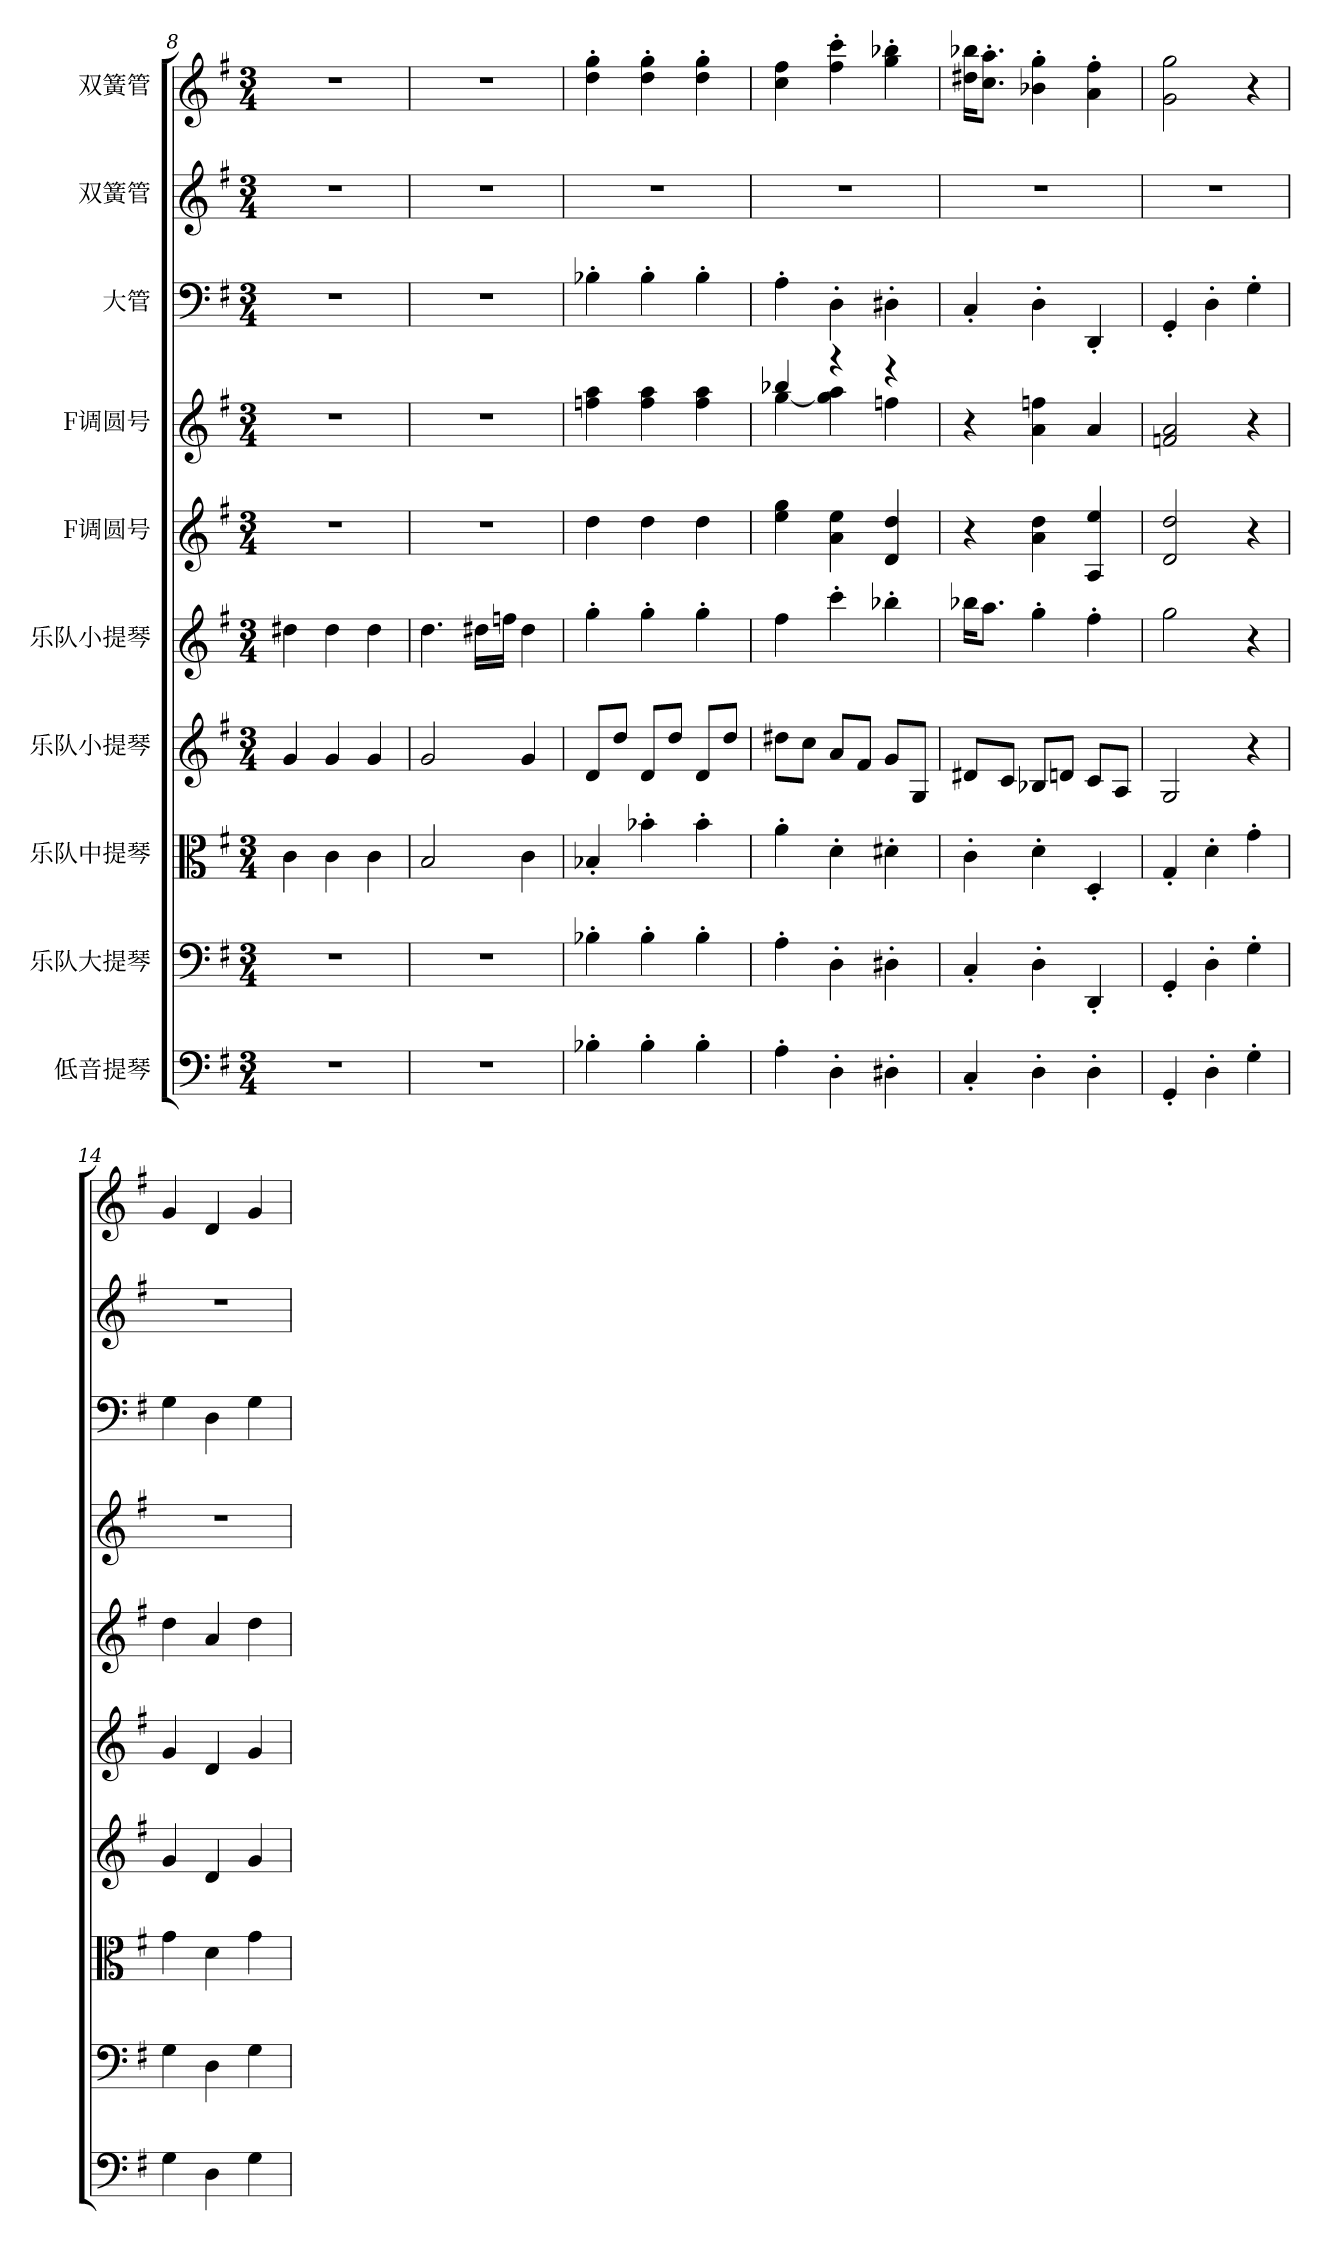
**kern	**kern	**kern	**kern	**kern	**kern	**kern	**kern	**kern	**kern
*part10	*part9	*part8	*part7	*part6	*part5	*part4	*part3	*part2	*part1
*staff10	*staff9	*staff8	*staff7	*staff6	*staff5	*staff4	*staff3	*staff2	*staff1
*I"低音提琴	*I"乐队大提琴	*I"乐队中提琴	*I"乐队小提琴	*I"乐队小提琴	*I"F调圆号	*I"F调圆号	*I"大管	*I"双簧管	*I"双簧管
*clefF4	*clefF4	*clefC3	*clefG2	*clefG2	*clefG2	*clefG2	*clefF4	*clefG2	*clefG2
*ITrd7c12	*	*	*	*	*ITrd4c7	*ITrd4c7	*	*	*
*k[f#]	*k[f#]	*k[f#]	*k[f#]	*k[f#]	*k[]	*k[]	*k[f#]	*k[f#]	*k[f#]
*M3/4	*M3/4	*M3/4	*M3/4	*M3/4	*M3/4	*M3/4	*M3/4	*M3/4	*M3/4
=8	=8	=8	=8	=8	=8	=8	=8	=8	=8
2.r	2.r	4c\	4g/	4dd#X\	2.r	2.r	2.r	2.r	2.r
.	.	4c\	4g/	4dd#\	.	.	.	.	.
.	.	4c\	4g/	4dd#\	.	.	.	.	.
!!LO:PB:g=z
=9	=9	=9	=9	=9	=9	=9	=9	=9	=9
2.r	2.r	2B/	2g/	4.dd\	2.r	2.r	2.r	2.r	2.r
.	.	.	.	16dd#X\LL	.	.	.	.	.
.	.	.	.	16ffn\JJ	.	.	.	.	.
.	.	4c\	4g/	4dd#\	.	.	.	.	.
=10	=10	=10	=10	=10	=10	=10	=10	=10	=10
4BB-X'\	4B-X'\	4B-X'/	8d/L	4gg'\	4g\	4b-X\ 4dd\	4B-X'\	2.r	4dd\' 4gg\'
.	.	.	8dd/J	.	.	.	.	.	.
4BB-'\	4B-'\	4b-X'\	8d/L	4gg'\	4g\	4b-\ 4dd\	4B-'\	.	4dd\' 4gg\'
.	.	.	8dd/J	.	.	.	.	.	.
4BB-'\	4B-'\	4b-'\	8d/L	4gg'\	4g\	4b-\ 4dd\	4B-'\	.	4dd\' 4gg\'
.	.	.	8dd/J	.	.	.	.	.	.
=11	=11	=11	=11	=11	=11	=11	=11	=11	=11
*	*	*	*	*	*	*^	*	*	*
4AA'\	4A'\	4a'\	8dd#X\L	4ff#\	4a\ 4cc\	4ee-X/	[4cc\	4A'\	2.r	4cc\ 4ff#\
.	.	.	8cc\J	.	.	.	.	.	.	.
4DD'\	4D'\	4d'\	8a/L	4ccc'\	4d\ 4a\	4r	4cc\] 4dd\	4D'\	.	4ff#\' 4ccc\'
.	.	.	8f#/J	.	.	.	.	.	.	.
4DD#X'\	4D#X'\	4d#X'\	8g/L	4bb-X'\	4G/ 4g/	4r	4b-X\	4D#X'\	.	4gg\' 4bb-X\'
.	.	.	8G/J	.	.	.	.	.	.	.
*	*	*	*	*	*	*v	*v	*	*	*
=12	=12	=12	=12	=12	=12	=12	=12	=12	=12
4CC'/	4C'/	4c'\	8d#X/L	16bb-X\KL	4r	4r	4C'/	2.r	16dd#X\ 16bb-X\KL
.	.	.	.	8.aa\J	.	.	.	.	8.cc\' 8.aa\'J
.	.	.	8c/J	.	.	.	.	.	.
4DD'\	4D'\	4d'\	8B-X/L	4gg'\	4d\ 4g\	4d\ 4b-X\	4D'\	.	4b-X\' 4gg\'
.	.	.	8dn/J	.	.	.	.	.	.
4DD'\	4DD'/	4D'/	8c/L	4ff#'\	4D/ 4a/	4d/	4DD'/	.	4a\' 4ff#\'
.	.	.	8A/J	.	.	.	.	.	.
=13	=13	=13	=13	=13	=13	=13	=13	=13	=13
*	*	*	*	*	*	*	*	*	*MM124
4GGG'/	4GG'/	4G'/	2G/	2gg\	2G/ 2g/	2B-X/ 2d/	4GG'/	2.r	2g\ 2gg\
4DD'\	4D'\	4d'\	.	.	.	.	4D'\	.	.
4GG'\	4G'\	4g'\	4r	4r	4r	4r	4G'\	.	4r
=14	=14	=14	=14	=14	=14	=14	=14	=14	=14
*	*	*	*	*	*	*	*	*	*MM128
4GG\	4G\	4g\	4g/	4g/	4g\	2.r	4G\	2.r	4g/
4DD\	4D\	4d\	4d/	4d/	4d/	.	4D\	.	4d/
4GG\	4G\	4g\	4g/	4g/	4g\	.	4G\	.	4g/
=	=	=	=	=	=	=	=	=	=
*-	*-	*-	*-	*-	*-	*-	*-	*-	*-
